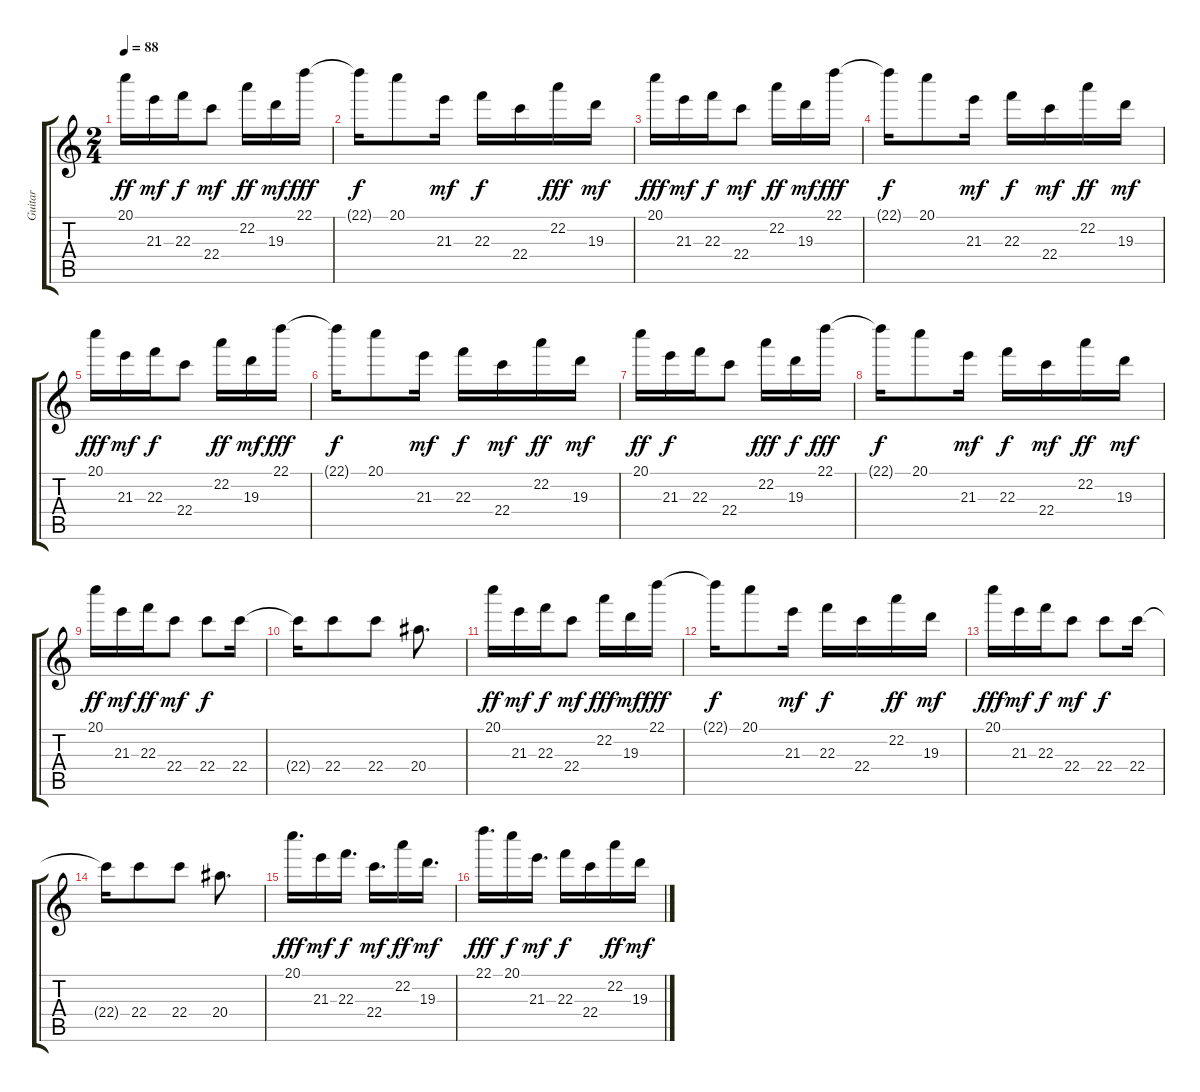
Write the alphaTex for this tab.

\track ("Guitar" "Guitar") {instrument acousticguitarnylon}
\staff {score tabs}
\tuning (E4 B3 G3 D3 A2 E2) {hide}
\ts (2 4)
\tempo 88
\clef g2
\ks c
20.1.16{dy ff} 21.3.16{dy mf} 22.3.16{dy f} 22.4.8{dy mf} 22.2.16{dy ff} 19.3.16{dy mf} 22.1.16{dy fff} |
22.1{t}.16{dy f} 20.1.8 21.3.16{dy mf} 22.3.16{dy f} 22.4.16 22.2.16{dy fff} 19.3.16{dy mf} |
20.1.16{dy fff} 21.3.16{dy mf} 22.3.16{dy f} 22.4.8{dy mf} 22.2.16{dy ff} 19.3.16{dy mf} 22.1.16{dy fff} |
22.1{t}.16{dy f} 20.1.8 21.3.16{dy mf} 22.3.16{dy f} 22.4.16{dy mf} 22.2.16{dy ff} 19.3.16{dy mf} |
20.1.16{dy fff} 21.3.16{dy mf} 22.3.16{dy f} 22.4.8 22.2.16{dy ff} 19.3.16{dy mf} 22.1.16{dy fff} |
22.1{t}.16{dy f} 20.1.8 21.3.16{dy mf} 22.3.16{dy f} 22.4.16{dy mf} 22.2.16{dy ff} 19.3.16{dy mf} |
20.1.16{dy ff} 21.3.16{dy f} 22.3.16 22.4.8 22.2.16{dy fff} 19.3.16{dy f} 22.1.16{dy fff} |
22.1{t}.16{dy f} 20.1.8 21.3.16{dy mf} 22.3.16{dy f} 22.4.16{dy mf} 22.2.16{dy ff} 19.3.16{dy mf} |
20.1.16{dy ff} 21.3.16{dy mf} 22.3.16{dy ff} 22.4.8{dy mf} 22.4.8{dy f} 22.4.16 |
22.4{t}.16 22.4.8 22.4.8 20.4.8{d} |
20.1.16{dy ff} 21.3.16{dy mf} 22.3.16{dy f} 22.4.8{dy mf} 22.2.16{dy fff} 19.3.16{dy mf} 22.1.16{dy fff} |
22.1{t}.16{dy f} 20.1.8 21.3.16{dy mf} 22.3.16{dy f} 22.4.16 22.2.16{dy ff} 19.3.16{dy mf} |
20.1.16{dy fff} 21.3.16{dy mf} 22.3.16{dy f} 22.4.8{dy mf} 22.4.8{dy f} 22.4.16 |
22.4{t}.16 22.4.8 22.4.8 20.4.8{d} |
20.1.16{d dy fff} 21.3.16{dy mf} 22.3.16{d dy f} 22.4.16{d dy mf} 22.2.16{dy ff} 19.3.16{d dy mf} |
22.1.16{d dy fff} 20.1.16{dy f} 21.3.16{d dy mf} 22.3.16{dy f} 22.4.16 22.2.16{dy ff} 19.3.16{dy mf}
